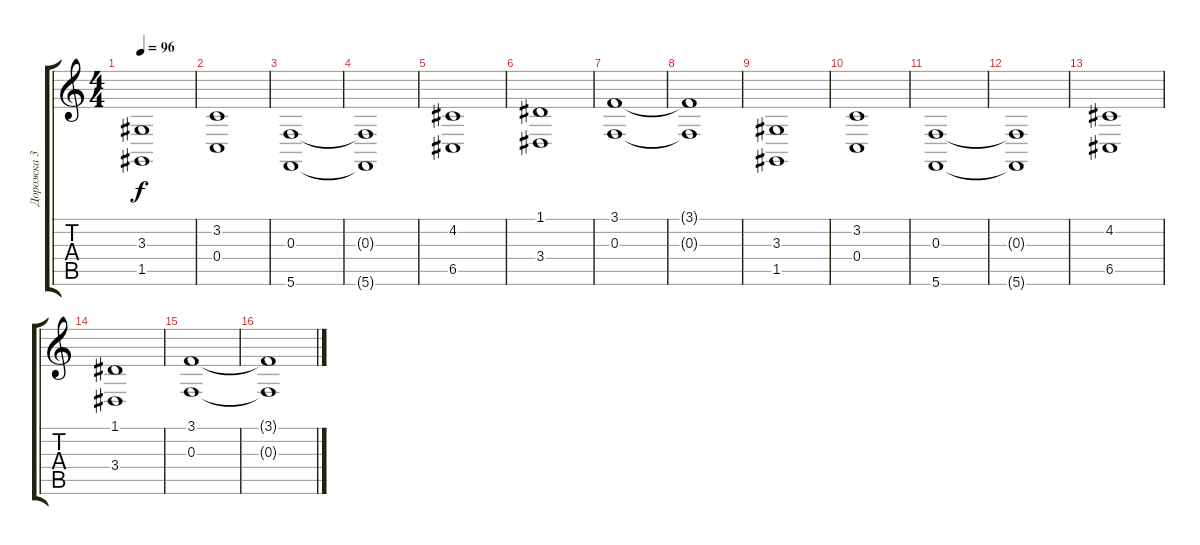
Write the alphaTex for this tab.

\track ("Дорожка 3" "Дорожка 3") {instrument pad2warm}
\staff {score tabs}
\tuning (D4 A3 F3 C3 G2 C2) {hide}
\ts (4 4)
\tempo 96
\clef g2
\ks aminor
(3.3 1.5).1{dy f} |
(3.2 0.4).1 |
(0.3 5.6).1 |
(0.3{t} 5.6{t}).1 |
(4.2 6.5).1 |
(1.1 3.4).1 |
(3.1 0.3).1 |
(3.1{t} 0.3{t}).1 |
(3.3 1.5).1 |
(3.2 0.4).1 |
(0.3 5.6).1 |
(0.3{t} 5.6{t}).1 |
(4.2 6.5).1 |
(1.1 3.4).1 |
(3.1 0.3).1 |
(3.1{t} 0.3{t}).1
